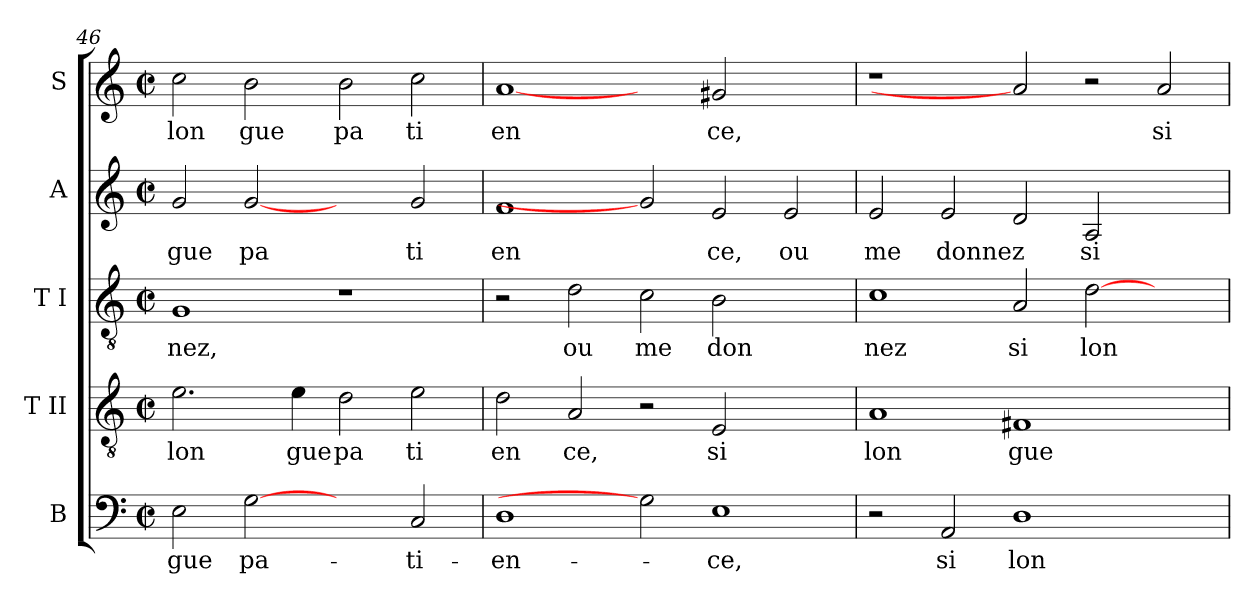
**kern	**text	**kern	**text	**kern	**text	**kern	**text	**kern	**text
*part5	*part5	*part4	*part4	*part3	*part3	*part2	*part2	*part1	*part1
*staff5	*staff5	*staff4	*staff4	*staff3	*staff3	*staff2	*staff2	*staff1	*staff1
*I"B	*	*I"T II	*	*I"T I	*	*I"A	*	*I"S	*
*clefF4	*	*clefGv2	*	*clefGv2	*	*clefG2	*	*clefG2	*
*M2/2	*	*M2/2	*	*M2/2	*	*M2/2	*	*M2/2	*
*met(c|)	*	*met(c|)	*	*met(c|)	*	*met(c|)	*	*met(c|)	*
=46	=46	=46	=46	=46	=46	=46	=46	=46	=46
!	!LO:LY:b:cj	!	!LO:LY:b:cj	!	!LO:LY:b:cj	!	!LO:LY:b:cj	!	!LO:LY:b:cj
2E\	-gue	2.e\	lon	1G	nez,	2g/	gue	2cc\	lon
!	!LO:LY:b:cj	!	!	!	!	!	!LO:LY:b:cj	!	!LO:LY:b:cj
[2G	pa-	.	.	.	.	[2g	pa	2b\	gue
!	!	!	!LO:LY:b:cj	!	!	!	!	!	!
.	.	4e\	gue	.	.	.	.	.	.
!	!	!	!LO:LY:b:cj	!	!	!	!	!	!LO:LY:b:cj
2ryy	.	2d\	pa	1r	.	2ryy	.	2b\	pa
!	!LO:LY:b:cj	!	!LO:LY:b:cj	!	!	!	!LO:LY:b:cj	!	!LO:LY:b:cj
2C/	-ti-	2e\	ti	.	.	2g/	ti	2cc\	ti
=47	=47	=47	=47	=47	=47	=47	=47	=47	=47
!	!LO:LY:b:cj	!	!LO:LY:b:cj	!	!	!	!LO:LY:b:cj	!	!LO:LY:b:cj
1D	-en-	2d\	en	2r	.	1f	en	[1a	en
!	!	!	!LO:LY:b:cj	!	!LO:LY:b:cj	!	!	!	!
.	.	2A/	ce,	2d\	ou	.	.	.	.
!	!	!	!	!	!LO:LY:b:cj	!	!	!	!
2G]	.	2r	.	2c\	me	2g]	.	2ryy	.
!	!LO:LY:b:cj	!	!LO:LY:b:cj	!	!LO:LY:b:cj	!	!LO:LY:b:cj	!	!LO:LY:b:cj
1E	-ce,	2E/	si	2B\	don	2e/	ce,	2g#X/	ce,
!	!	!	!	!	!	!	!LO:LY:b:cj	!	!
.	.	2ryy	.	2ryy	.	2e/	ou	2ryy	.
!!LO:PB:g=z
=48	=48	=48	=48	=48	=48	=48	=48	=48	=48
!	!	!	!LO:LY:b:cj	!	!LO:LY:b:cj	!	!LO:LY:b:cj	!	!
2r	.	1A	lon	1c	nez	2e/	me	1r	.
!	!LO:LY:b:cj	!	!	!	!	!	!LO:LY:b:cj	!	!
2AA/	si	.	.	.	.	2e/	donnez	.	.
!	!LO:LY:b:cj	!	!LO:LY:b:cj	!	!LO:LY:b:cj	!	!	!	!
1D	lon	1F#X	gue	2A/	si	2d/	.	2a]	.
!	!	!	!	!	!LO:LY:b	!	!LO:LY:b:cj	!	!
.	.	.	.	[>2d\	lon-	2A/	si	2r	.
!	!	!	!	!	!	!	!	!	!LO:LY:b:cj
2ryy	.	2ryy	.	2ryy	.	2ryy	.	2a/	si
=	=	=	=	=	=	=	=	=	=
*-	*-	*-	*-	*-	*-	*-	*-	*-	*-
